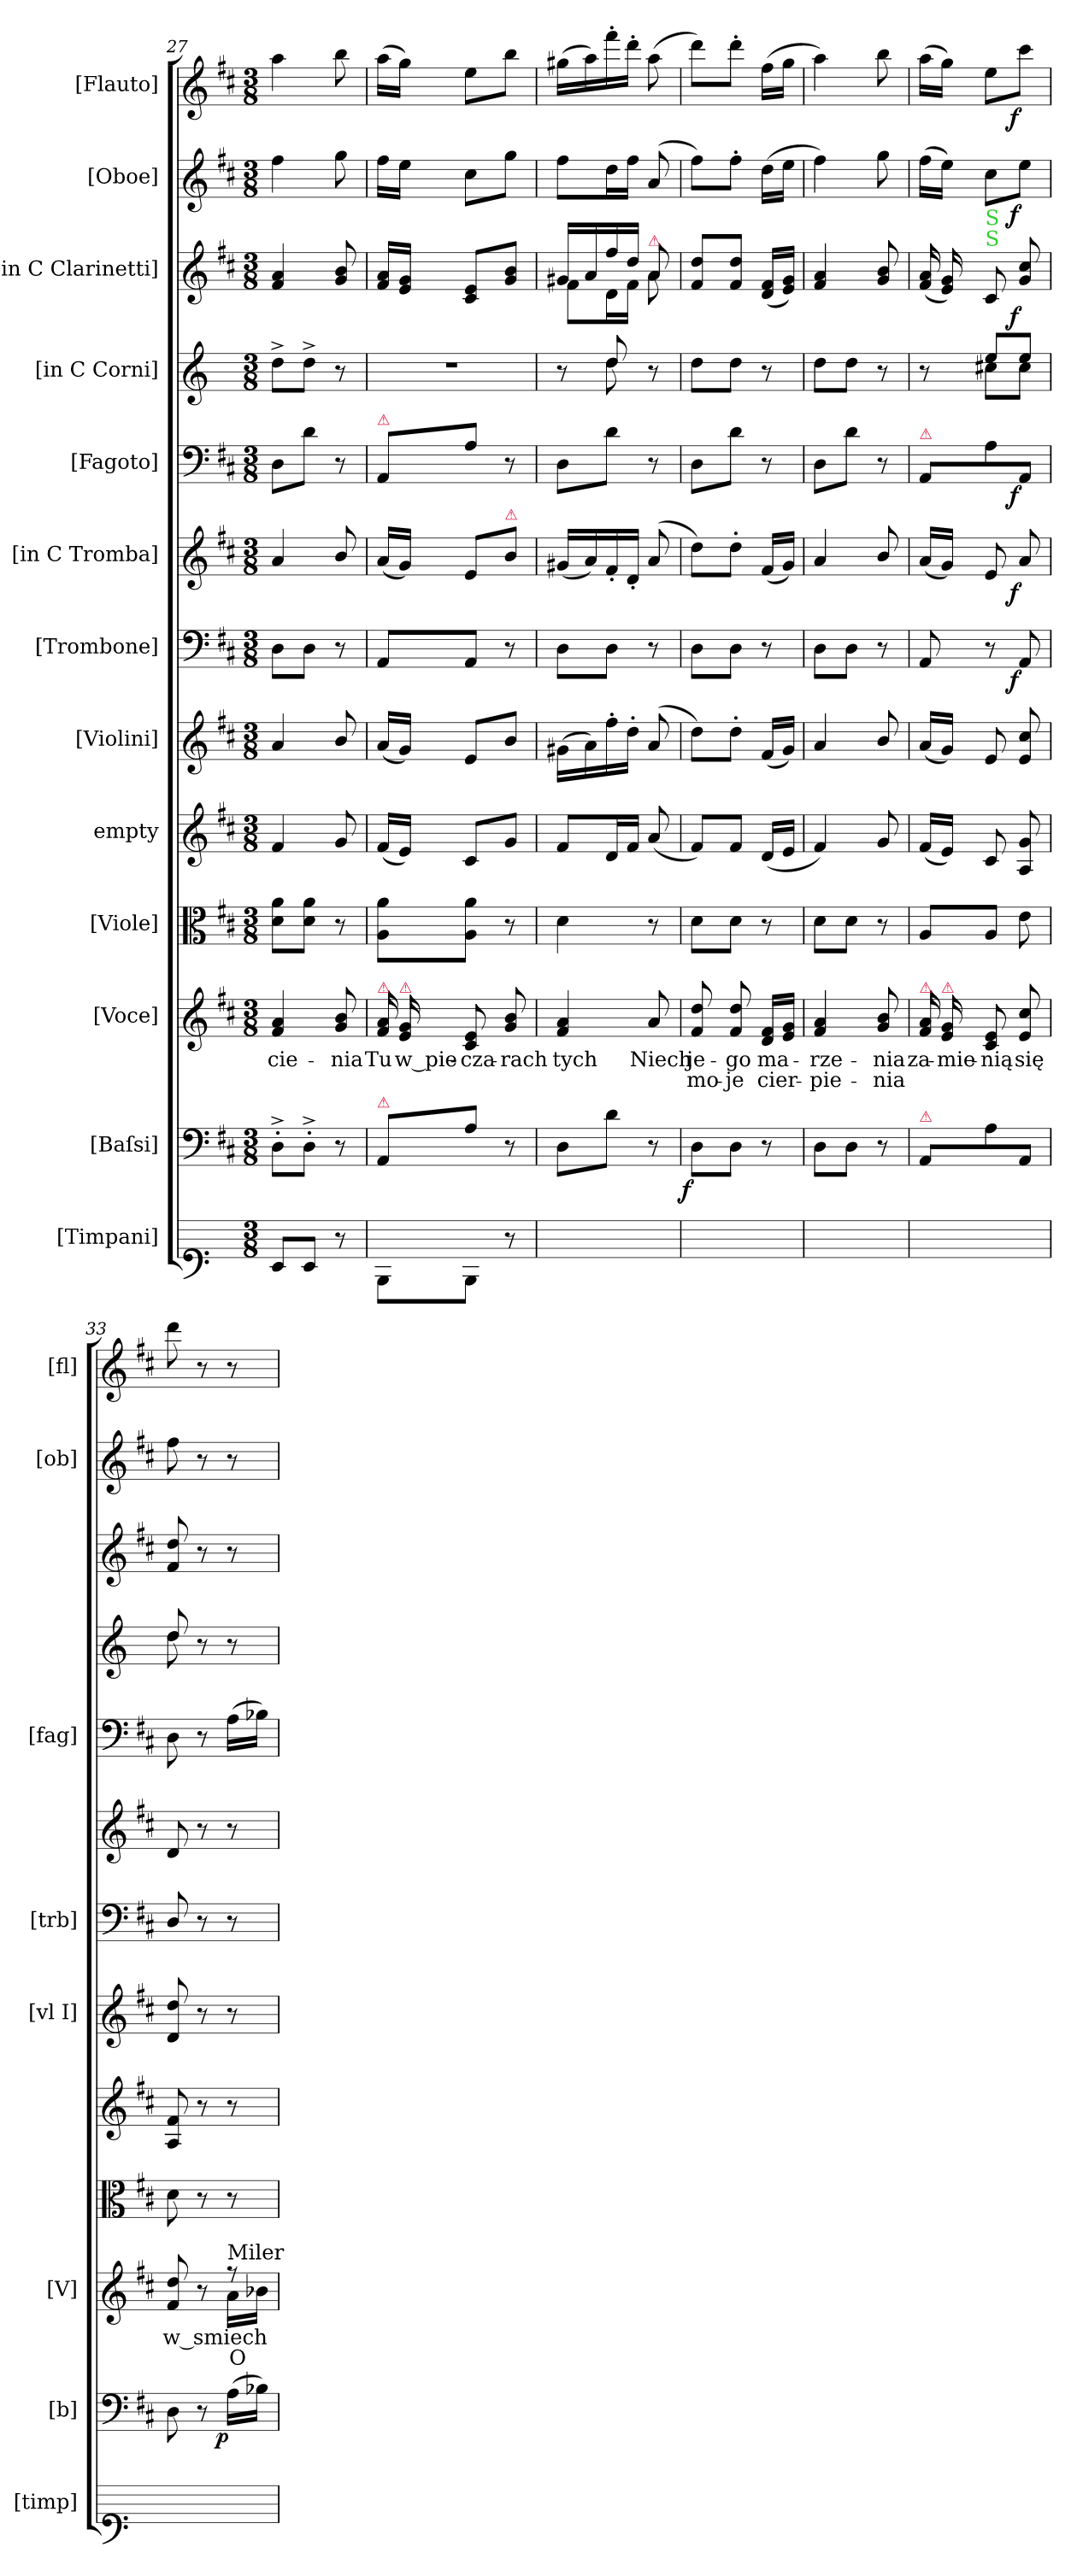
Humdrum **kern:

**kern	**kern	**dynam	**kern	**text	**text	**kern	**kern	**kern	**kern	**dynam	**kern	**dynam	**kern	**dynam	**kern	**kern	**dynam	**kern	**dynam	**kern	**dynam
*part13	*part12	*part12	*part11	*part11	*part11	*part10	*part9	*part8	*part7	*part7	*part6	*part6	*part5	*part5	*part4	*part3	*part3	*part2	*part2	*part1	*part1
*staff13	*staff12	*staff12	*staff11	*staff11	*staff11	*staff10	*staff9	*staff8	*staff7	*staff7	*staff6	*staff6	*staff5	*staff5	*staff4	*staff3	*staff3	*staff2	*staff2	*staff1	*staff1
*I"[Timpani]	*I"[Baſsi]	*	*I"[Voce]	*	*	*I"[Viole]	*I"empty	*I"[Violini]	*I"[Trombone]	*	*I"[in C Tromba]	*	*I"[Fagoto]	*	*I"[in C Corni]	*I"[in C Clarinetti]	*	*I"[Oboe]	*	*I"[Flauto]	*
*I'[timp]	*I'[b]	*	*I'[V]	*	*	*	*	*I'[vl I]	*I'[trb]	*	*	*	*I'[fag]	*	*	*	*	*I'[ob]	*	*I'[fl]	*
*clefF1	*clefF4	*	*clefG2	*	*	*clefC3	*clefG2	*clefG2	*clefF4	*	*clefG2	*	*clefF4	*	*clefG2	*clefG2	*	*clefG2	*	*clefG2	*
*k[]	*k[f#c#]	*	*k[f#c#]	*	*	*k[f#c#]	*k[f#c#]	*k[f#c#]	*k[f#c#]	*	*k[f#c#]	*	*k[f#c#]	*	*k[]	*k[f#c#]	*	*k[f#c#]	*	*k[f#c#]	*
*	*b:	*	*b:	*	*	*b:	*b:	*b:	*b:	*	*b:	*	*b:	*	*	*b:	*	*b:	*	*b:	*
*M3/8	*M3/8	*	*M3/8	*	*	*M3/8	*M3/8	*M3/8	*M3/8	*	*M3/8	*	*M3/8	*	*M3/8	*M3/8	*	*M3/8	*	*M3/8	*
=27	=27	=27	=27	=27	=27	=27	=27	=27	=27	=27	=27	=27	=27	=27	=27	=27	=27	=27	=27	=27	=27
8D/L	8D'^\L	.	4f#/ 4a/	cie-	.	8d\ 8a\L	4f#/	4a/	8D\L	.	4a/	.	8D\L	.	8dd^<\L	4f#/ 4a/	.	4ff#\	.	4aa\	.
8D/J	8D'^\J	.	.	.	.	8d\ 8a\J	.	.	8D\J	.	.	.	8d\J	.	8dd^<\J	.	.	.	.	.	.
8r	8r	.	8g/ 8b/	-nia	.	8r	8g/	8b/	8r	.	8b/	.	8r	.	8r	8g/ 8b/	.	8gg\	.	8bb\	.
=28	=28	=28	=28	=28	=28	=28	=28	=28	=28	=28	=28	=28	=28	=28	=28	=28	=28	=28	=28	=28	=28
!	!	!	!	!	!	!	!	!	!	!	!	!	!LO:TX:a:color=crimson:t=⚠	!	!	!	!	!	!	!	!
!	!	!	!LO:TX:a:color=crimson:t=⚠	!	!	!	!	!	!	!	!	!	!	!	!	!	!	!	!	!	!
!	!LO:TX:a:color=crimson:t=⚠	!	!	!	!	!	!	!	!	!	!	!	!	!	!	!	!	!	!	!	!
8AA\L	8AA/L	.	16f#/ 16a/	Tu	.	8A\ 8a\L	(16f#/LL	(16a/LL	8AA/L	.	(16a/LL	.	8AA/L	.	4.r	16f#/ 16a/LL	.	16ff#\LL	.	(16aa\LL	.
!	!	!	!LO:TX:a:color=crimson:t=⚠	!	!	!	!	!	!	!	!	!	!	!	!	!	!	!	!	!	!
.	.	.	16e/ 16g/	w_pie-	.	.	16e/JJ)	16g/JJ)	.	.	16g/JJ)	.	.	.	.	16e/ 16g/JJ	.	16ee\JJ	.	16gg\JJ)	.
8AA\J	8A\J	.	8c#/ 8e/	-cza-	.	8A\ 8a\J	8c#/L	8e/L	8AA/J	.	8e/L	.	8A\J	.	.	8c#/ 8e/L	.	8cc#\L	.	8ee\L	.
!	!	!	!	!	!	!	!	!	!	!	!LO:TX:a:color=crimson:t=⚠	!	!	!	!	!	!	!	!	!	!
8r	8r	.	8g/ 8b/	-rach	.	8r	8g/J	8b/J	8r	.	8b/J	.	8r	.	.	8g/ 8b/J	.	8gg\J	.	8bb\J	.
=29	=29	=29	=29	=29	=29	=29	=29	=29	=29	=29	=29	=29	=29	=29	=29	=29	=29	=29	=29	=29	=29
*	*	*	*	*	*	*	*	*	*	*	*	*	*	*	*^	*^	*	*	*	*	*
4.ryy	8D\L	.	4f#/ 4a/	tych	.	4d\	8f#/L	(16g#X\LL	8D\L	.	(16g#X/LL	.	8D\L	.	8r	8ryy	16g#X/LL	8f#\L	.	8ff#\L	.	(16gg#X\LL	.
.	.	.	.	.	.	.	.	16a\)	.	.	16a/)	.	.	.	.	.	16a/	.	.	.	.	16aa\)	.
.	8d\J	.	.	.	.	.	16d/L	16ff#'\	8D\J	.	16f#'/	.	8d\J	.	8dd/	8dd\	16ff#/	16d\L	.	16dd\L	.	16fff#'\	.
.	.	.	.	.	.	.	16f#/JJ	16dd'\JJ	.	.	16d'/JJ	.	.	.	.	.	16dd/JJ	16f#\JJ	.	16ff#\JJ	.	16ddd'\JJ	.
!	!	!	!	!	!	!	!	!	!	!	!	!	!	!	!	!	!LO:TX:a:color=crimson:t=⚠	!	!	!	!	!	!
.	8r	.	8a/	Niech	.	8r	(8a/	(8a/	8r	.	(8a/	.	8r	.	8r	8ryy	8a/	8a\	.	(8a/	.	(8aa\	.
=30	=30	=30	=30	=30	=30	=30	=30	=30	=30	=30	=30	=30	=30	=30	=30	=30	=30	=30	=30	=30	=30	=30	=30
!	!	!LO:DY:rj	!	!	!	!	!	!	!	!	!	!	!	!	!	!	!	!	!	!	!	!	!
*	*	*	*	*	*	*	*	*	*	*	*	*	*	*	*v	*v	*	*	*	*	*	*	*
*	*	*	*	*	*	*	*	*	*	*	*	*	*	*	*	*v	*v	*	*	*	*	*
4.ryy	8D\L	f	8f#/ 8dd/	je-	mo-	8d\L	8f#/L)	8dd\L)	8D\L	.	8dd\L)	.	8D\L	.	8dd\L	8f#/ 8dd/L	.	8ff#\L)	.	8ddd\L)	.
.	8D\J	.	8f#/ 8dd/	-go	-je	8d\J	8f#/J	8dd'\J	8D\J	.	8dd'\J	.	8d\J	.	8dd\J	8f#/ 8dd/J	.	8ff#'\J	.	8ddd'\J	.
.	8r	.	16d/ 16f#/LL	ma-	cier-	8r	(16d/LL	(16f#/LL	8r	.	(16f#/LL	.	8r	.	8r	(16d/ 16f#/LL	.	(16dd\LL	.	(16ff#\LL	.
.	.	.	16e/ 16g/JJ	.	.	.	16e/JJ	16g/JJ)	.	.	16g/JJ)	.	.	.	.	16e/ 16g/JJ)	.	16ee\JJ	.	16gg\JJ	.
=31	=31	=31	=31	=31	=31	=31	=31	=31	=31	=31	=31	=31	=31	=31	=31	=31	=31	=31	=31	=31	=31
4.ryy	8D\L	.	4f#/ 4a/	-rze-	-pie-	8d\L	4f#/)	4a/	8D\L	.	4a/	.	8D\L	.	8dd\L	4f#/ 4a/	.	4ff#\)	.	4aa\)	.
.	8D\J	.	.	.	.	8d\J	.	.	8D\J	.	.	.	8d\J	.	8dd\J	.	.	.	.	.	.
.	8r	.	8g/ 8b/	-nia	-nia	8r	8g/	8b/	8r	.	8b/	.	8r	.	8r	8g/ 8b/	.	8gg\	.	8bb\	.
=32	=32	=32	=32	=32	=32	=32	=32	=32	=32	=32	=32	=32	=32	=32	=32	=32	=32	=32	=32	=32	=32
*	*	*	*	*	*	*	*	*	*	*	*	*	*	*	*^	*	*	*	*	*	*
!	!	!	!	!	!	!	!	!	!	!	!	!	!LO:TX:a:color=crimson:t=⚠	!	!	!	!	!	!	!	!	!
!	!	!	!LO:TX:a:color=crimson:t=⚠	!	!	!	!	!	!	!	!	!	!	!	!	!	!	!	!	!	!	!
!	!LO:TX:a:color=crimson:t=⚠	!	!	!	!	!	!	!	!	!	!	!	!	!	!	!	!	!	!	!	!	!
4.ryy	8AA/L	.	16f#/ 16a/	za-	.	8A/L	(16f#/LL	(16a/LL	8AA/	.	(16a/LL	.	8AA/L	.	8r	8ryy	(16f#/ 16a/	.	(16ff#\LL	.	(16aa\LL	.
!	!	!	!LO:TX:a:color=crimson:t=⚠	!	!	!	!	!	!	!	!	!	!	!	!	!	!	!	!	!	!	!
.	.	.	16e/ 16g/	-mie-	.	.	16e/JJ)	16g/JJ)	.	.	16g/JJ)	.	.	.	.	.	16e/ 16g/)	.	16ee\JJ)	.	16gg\JJ)	.
!	!	!	!	!	!	!	!	!	!	!	!	!	!	!	!	!	!LO:TX:a:color=limegreen:t=S	!	!	!	!	!
!	!	!	!	!	!	!	!	!	!	!	!	!	!	!	!	!	!LO:TX:a:color=limegreen:t=S	!	!	!	!	!
.	8A\	.	8c#/ 8e/	-nią	.	8A/J	8c#/	8e/	8r	.	8e/	.	8A\	.	8ee/L	8cc#X\L	8c#	.	8cc#\L	.	8ee\L	.
!	!	!	!	!	!	!	!	!	!	!LO:DY:rj	!	!LO:DY:rj	!	!LO:DY:rj	!	!	!	!LO:DY:rj	!	!LO:DY:rj	!	!LO:DY:rj
.	8AA/J	.	8e/ 8cc#/	się	.	8e\	8A/ 8g/	8e/ 8cc#/	8AA/	f	8a/	f	8AA/J	f	8ee/J	8cc#\J	8g/ 8cc#/	f	8ee\J	f	8ccc#\J	f
=33	=33	=33	=33	=33	=33	=33	=33	=33	=33	=33	=33	=33	=33	=33	=33	=33	=33	=33	=33	=33	=33	=33
*	*	*	*^	*	*	*	*	*	*	*	*	*	*	*	*	*	*	*	*	*	*	*
4.ryy	8D\	.	8f#/ 8dd/	8ryy	w_smiech	.	8d\	8A/ 8f#/	8d/ 8dd/	8D/	.	8d/	.	8D\	.	8dd/	8dd\	8f#/ 8dd/	.	8ff#\	.	8ddd\	.
.	8r	.	8r	8ryy	.	.	8r	8r	8r	8r	.	8r	.	8r	.	8r	8ryy	8r	.	8r	.	8r	.
!	!	!	!LO:TX:a:t=Miler	!	!	!	!	!	!	!	!	!	!	!	!	!	!	!	!	!	!	!	!
!	!	!LO:DY:rj	!	!	!	!	!	!	!	!	!	!	!	!	!	!	!	!	!	!	!	!	!
.	(16A\LL	p	8rff	16a\LL	.	O	8r	8r	8r	8r	.	8r	.	(16A\LL	.	8r	8ryy	8r	.	8r	.	8r	.
.	16B-X\JJ)	.	.	16b-X\JJ	.	.	.	.	.	.	.	.	.	16B-X\JJ)	.	.	.	.	.	.	.	.	.
*	*	*	*v	*v	*	*	*	*	*	*	*	*	*	*	*	*v	*v	*	*	*	*	*	*
=	=	=	=	=	=	=	=	=	=	=	=	=	=	=	=	=	=	=	=	=	=
*-	*-	*-	*-	*-	*-	*-	*-	*-	*-	*-	*-	*-	*-	*-	*-	*-	*-	*-	*-	*-	*-
